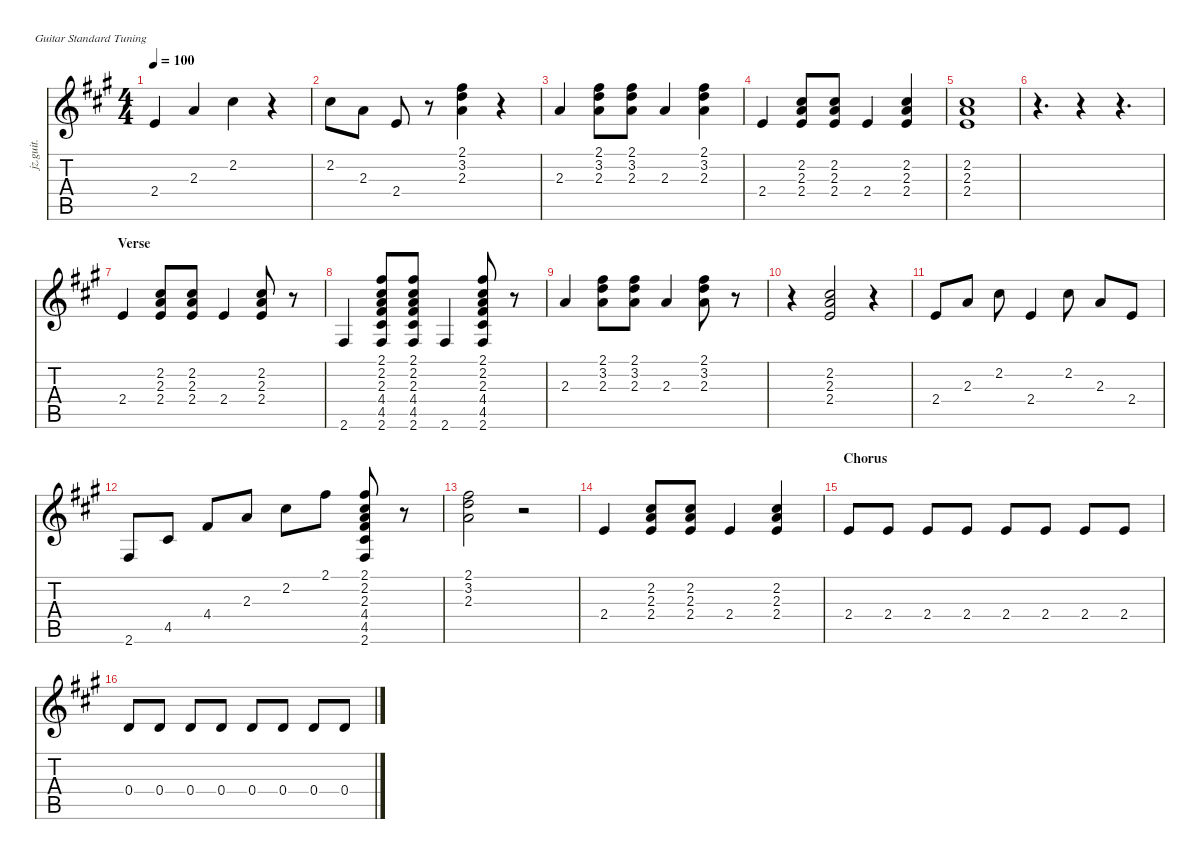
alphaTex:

\defaultSystemsLayout 4
\hideDynamics
\bracketExtendMode nobrackets
\otherSystemsTrackNameOrientation horizontal
\track ("my guitar (Armando)" "jz.guit.") {instrument electricguitarjazz}
\staff {score tabs}
\tuning (E4 B3 G3 D3 A2 E2)
\ts (4 4)
\tempo 100
\clef g2
\ks a
2.4{acc forcenatural}.4{dy f} 2.3{acc forcenatural}.4 2.2{acc #}.4 r.4 |
2.2{acc #}.8 2.3{acc forcenatural}.8 2.4{acc forcenatural}.8 r.8 (2.1{acc #} 3.2{acc forcenatural} 2.3{acc forcenatural}).4 r.4 |
2.3{acc forcenatural}.4 (2.1{acc #} 3.2{acc forcenatural} 2.3{acc forcenatural}).8 (2.1{acc #} 3.2{acc forcenatural} 2.3{acc forcenatural}).8 2.3{acc forcenatural}.4 (2.1{acc #} 3.2{acc forcenatural} 2.3{acc forcenatural}).4 |
2.4{acc forcenatural}.4 (2.2{acc #} 2.3{acc forcenatural} 2.4{acc forcenatural}).8 (2.2{acc #} 2.3{acc forcenatural} 2.4{acc forcenatural}).8 2.4{acc forcenatural}.4 (2.2{acc #} 2.3{acc forcenatural} 2.4{acc forcenatural}).4 |
(2.2{acc #} 2.3{acc forcenatural} 2.4{acc forcenatural}).1 |
r.4{d} r.4 r.4{d} |
\section ("" "Verse")
2.4{acc forcenatural}.4 (2.2{acc #} 2.3{acc forcenatural} 2.4{acc forcenatural}).8 (2.2{acc #} 2.3{acc forcenatural} 2.4{acc forcenatural}).8 2.4{acc forcenatural}.4 (2.2{acc #} 2.3{acc forcenatural} 2.4{acc forcenatural}).8 r.8 |
2.6{acc #}.4 (2.1{acc #} 2.2{acc #} 2.3{acc forcenatural} 4.4{acc #} 4.5{acc #} 2.6{acc #}).8 (2.1{acc #} 2.2{acc #} 2.3{acc forcenatural} 4.4{acc #} 4.5{acc #} 2.6{acc #}).8 2.6{acc #}.4 (2.1{acc #} 2.2{acc #} 2.3{acc forcenatural} 4.4{acc #} 4.5{acc #} 2.6{acc #}).8 r.8 |
2.3{acc forcenatural}.4 (2.1{acc #} 3.2{acc forcenatural} 2.3{acc forcenatural}).8 (2.1{acc #} 3.2{acc forcenatural} 2.3{acc forcenatural}).8 2.3{acc forcenatural}.4 (2.1{acc #} 3.2{acc forcenatural} 2.3{acc forcenatural}).8 r.8 |
r.4 (2.2{acc #} 2.3{acc forcenatural} 2.4{acc forcenatural}).2 r.4 |
2.4{acc forcenatural}.8 2.3{acc forcenatural}.8 2.2{acc #}.8 2.4{acc forcenatural}.4 2.2{acc #}.8 2.3{acc forcenatural}.8 2.4{acc forcenatural}.8 |
2.6{acc #}.8 4.5{acc #}.8 4.4{acc #}.8 2.3{acc forcenatural}.8 2.2{acc #}.8 2.1{acc #}.8 (2.1{acc #} 2.2{acc #} 2.3{acc forcenatural} 4.4{acc #} 4.5{acc #} 2.6{acc #}).8 r.8 |
(2.1{acc #} 3.2{acc forcenatural} 2.3{acc forcenatural}).2 r.2 |
2.4{acc forcenatural}.4 (2.2{acc #} 2.3{acc forcenatural} 2.4{acc forcenatural}).8 (2.2{acc #} 2.3{acc forcenatural} 2.4{acc forcenatural}).8 2.4{acc forcenatural}.4 (2.2{acc #} 2.3{acc forcenatural} 2.4{acc forcenatural}).4 |
\section ("" "Chorus")
2.4{acc forcenatural}.8 2.4{acc forcenatural}.8 2.4{acc forcenatural}.8 2.4{acc forcenatural}.8 2.4{acc forcenatural}.8 2.4{acc forcenatural}.8 2.4{acc forcenatural}.8 2.4{acc forcenatural}.8 |
0.4{acc forcenatural}.8 0.4{acc forcenatural}.8 0.4{acc forcenatural}.8 0.4{acc forcenatural}.8 0.4{acc forcenatural}.8 0.4{acc forcenatural}.8 0.4{acc forcenatural}.8 0.4{acc forcenatural}.8
